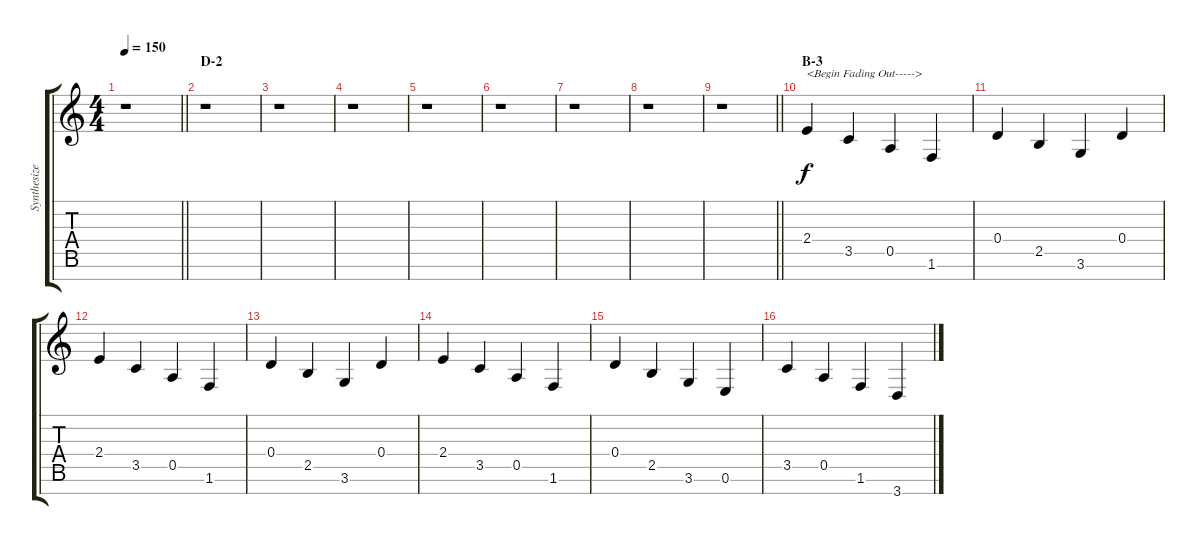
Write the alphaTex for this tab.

\track ("Synthesizer IV" "Synthesize") {instrument clarinet}
\staff {score tabs}
\tuning (E5 B4 G4 D4 A3 E3 B2) {hide}
\ts (4 4)
\tempo 150
\clef g2
\barLineRight lightlight
\ks c
r.1{dy f} |
\section ("" "D-2")
r.1 |
r.1 |
r.1 |
r.1 |
r.1 |
r.1 |
r.1 |
\barLineRight lightlight
r.1 |
\section ("" "B-3")
2.4.4{txt "<Begin Fading Out----->"} 3.5.4 0.5.4 1.6.4 |
0.4.4 2.5.4 3.6.4 0.4.4 |
2.4.4 3.5.4 0.5.4 1.6.4 |
0.4.4 2.5.4 3.6.4 0.4.4 |
2.4.4 3.5.4 0.5.4 1.6.4 |
0.4.4 2.5.4 3.6.4 0.6.4 |
3.5.4 0.5.4 1.6.4 3.7.4
